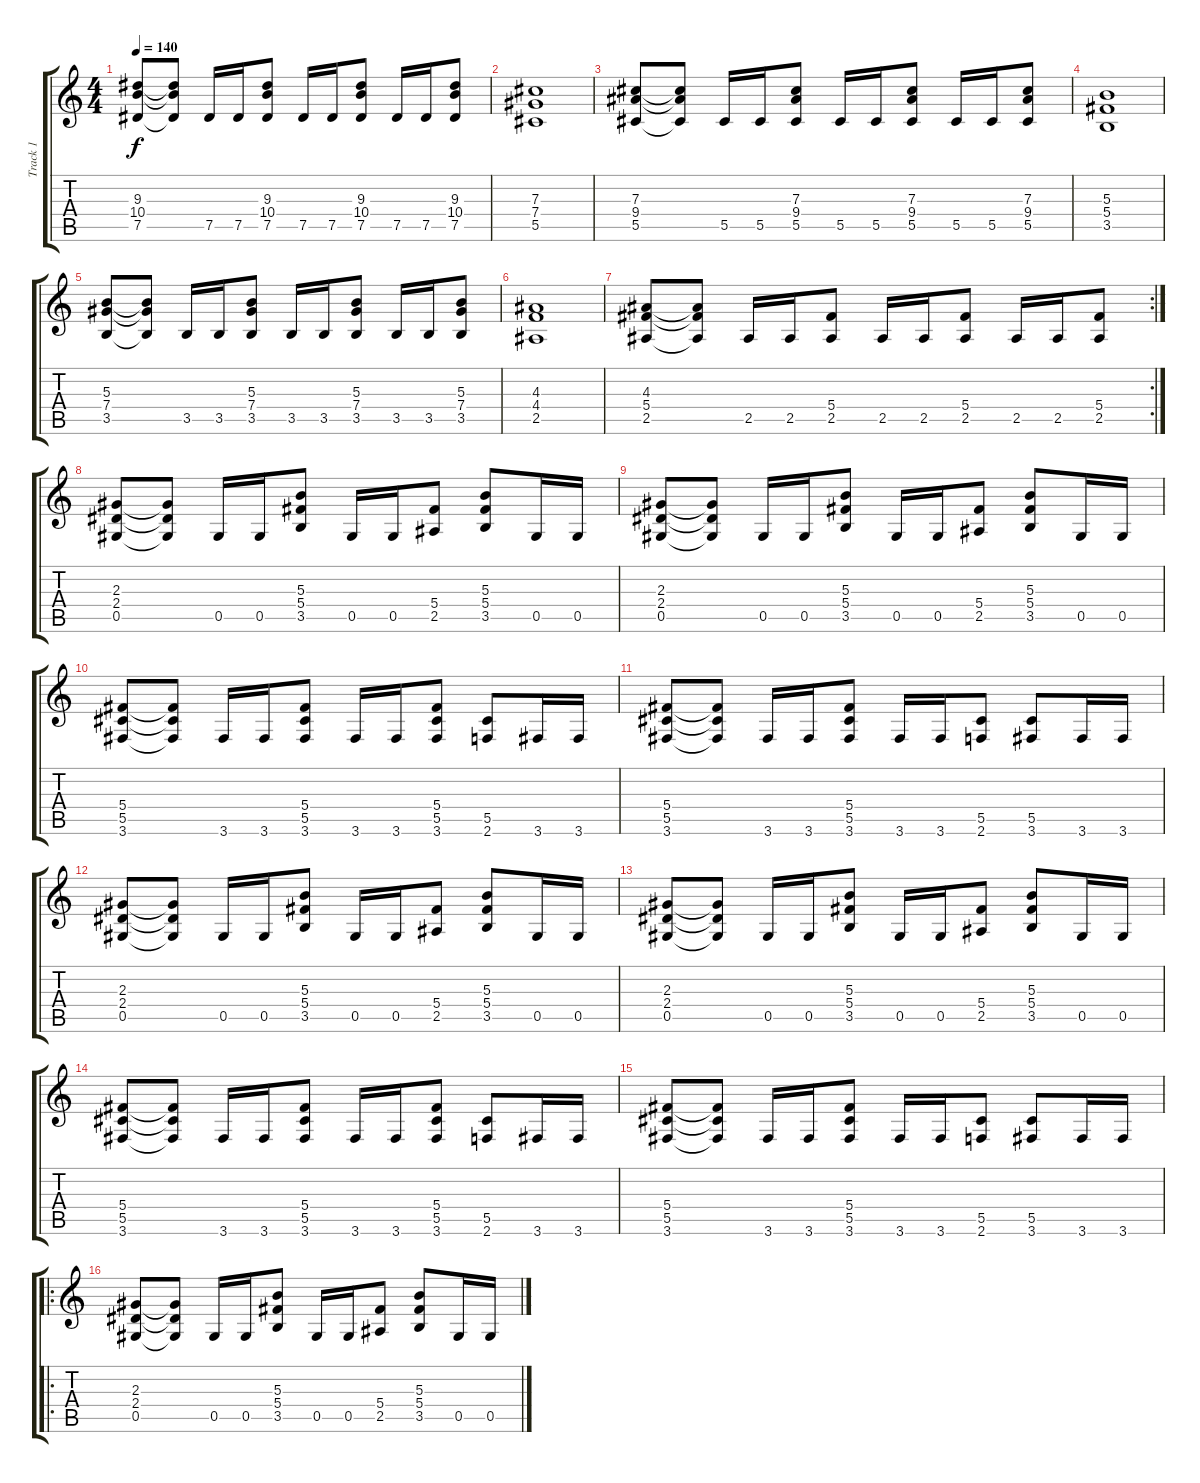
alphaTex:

\track ("Track 1" "Track 1") {instrument distortionguitar}
\staff {score tabs}
\tuning (Eb4 Bb3 Gb3 Db3 Ab2 Eb2) {hide}
\ts (4 4)
\tempo 140
\clef g2
\ks c
(9.3 10.4 7.5).8{dy f} (9.3{t} 10.4{t} 7.5{t}).8 7.5.16 7.5.16 (9.3 10.4 7.5).8 7.5.16 7.5.16 (9.3 10.4 7.5).8 7.5.16 7.5.16 (9.3 10.4 7.5).8 |
(7.3 7.4 5.5).1 |
(7.3 9.4 5.5).8 (7.3{t} 9.4{t} 5.5{t}).8 5.5.16 5.5.16 (7.3 9.4 5.5).8 5.5.16 5.5.16 (7.3 9.4 5.5).8 5.5.16 5.5.16 (7.3 9.4 5.5).8 |
(5.3 5.4 3.5).1 |
(5.3 7.4 3.5).8 (5.3{t} 7.4{t} 3.5{t}).8 3.5.16 3.5.16 (5.3 7.4 3.5).8 3.5.16 3.5.16 (5.3 7.4 3.5).8 3.5.16 3.5.16 (5.3 7.4 3.5).8 |
(4.3 4.4 2.5).1 |
\rc 2
(4.3 5.4 2.5).8 (4.3{t} 5.4{t} 2.5{t}).8 2.5.16 2.5.16 (5.4 2.5).8 2.5.16 2.5.16 (5.4 2.5).8 2.5.16 2.5.16 (5.4 2.5).8 |
(2.3 2.4 0.5).8 (2.3{t} 2.4{t} 0.5{t}).8 0.5.16 0.5.16 (5.3 5.4 3.5).8 0.5.16 0.5.16 (5.4 2.5).8 (5.3 5.4 3.5).8 0.5.16 0.5.16 |
(2.3 2.4 0.5).8 (2.3{t} 2.4{t} 0.5{t}).8 0.5.16 0.5.16 (5.3 5.4 3.5).8 0.5.16 0.5.16 (5.4 2.5).8 (5.3 5.4 3.5).8 0.5.16 0.5.16 |
(5.4 5.5 3.6).8 (5.4{t} 5.5{t} 3.6{t}).8 3.6.16 3.6.16 (5.4 5.5 3.6).8 3.6.16 3.6.16 (5.4 5.5 3.6).8 (5.5 2.6).8 3.6.16 3.6.16 |
(5.4 5.5 3.6).8 (5.4{t} 5.5{t} 3.6{t}).8 3.6.16 3.6.16 (5.4 5.5 3.6).8 3.6.16 3.6.16 (5.5 2.6).8 (5.5 3.6).8 3.6.16 3.6.16 |
(2.3 2.4 0.5).8 (2.3{t} 2.4{t} 0.5{t}).8 0.5.16 0.5.16 (5.3 5.4 3.5).8 0.5.16 0.5.16 (5.4 2.5).8 (5.3 5.4 3.5).8 0.5.16 0.5.16 |
(2.3 2.4 0.5).8 (2.3{t} 2.4{t} 0.5{t}).8 0.5.16 0.5.16 (5.3 5.4 3.5).8 0.5.16 0.5.16 (5.4 2.5).8 (5.3 5.4 3.5).8 0.5.16 0.5.16 |
(5.4 5.5 3.6).8 (5.4{t} 5.5{t} 3.6{t}).8 3.6.16 3.6.16 (5.4 5.5 3.6).8 3.6.16 3.6.16 (5.4 5.5 3.6).8 (5.5 2.6).8 3.6.16 3.6.16 |
(5.4 5.5 3.6).8 (5.4{t} 5.5{t} 3.6{t}).8 3.6.16 3.6.16 (5.4 5.5 3.6).8 3.6.16 3.6.16 (5.5 2.6).8 (5.5 3.6).8 3.6.16 3.6.16 |
\ro
(2.3 2.4 0.5).8 (2.3{t} 2.4{t} 0.5{t}).8 0.5.16 0.5.16 (5.3 5.4 3.5).8 0.5.16 0.5.16 (5.4 2.5).8 (5.3 5.4 3.5).8 0.5.16 0.5.16
